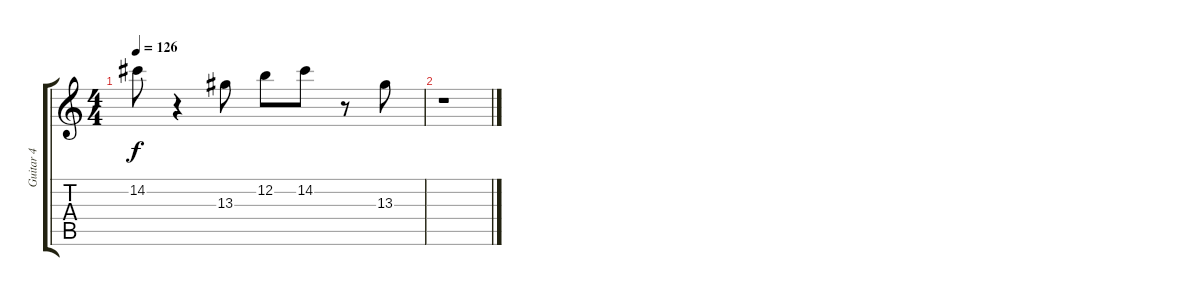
\track ("Guitar 4" "Guitar 4") {instrument electricguitarclean}
\staff {score tabs}
\tuning (E4 B3 G3 D3 A2 E2) {hide}
\ts (4 4)
\tempo 126
\clef g2
\ks c
14.2{t}.8{dy f} r.4 13.3.8 12.2.8 14.2.8 r.8 13.3.8 |
r.1
